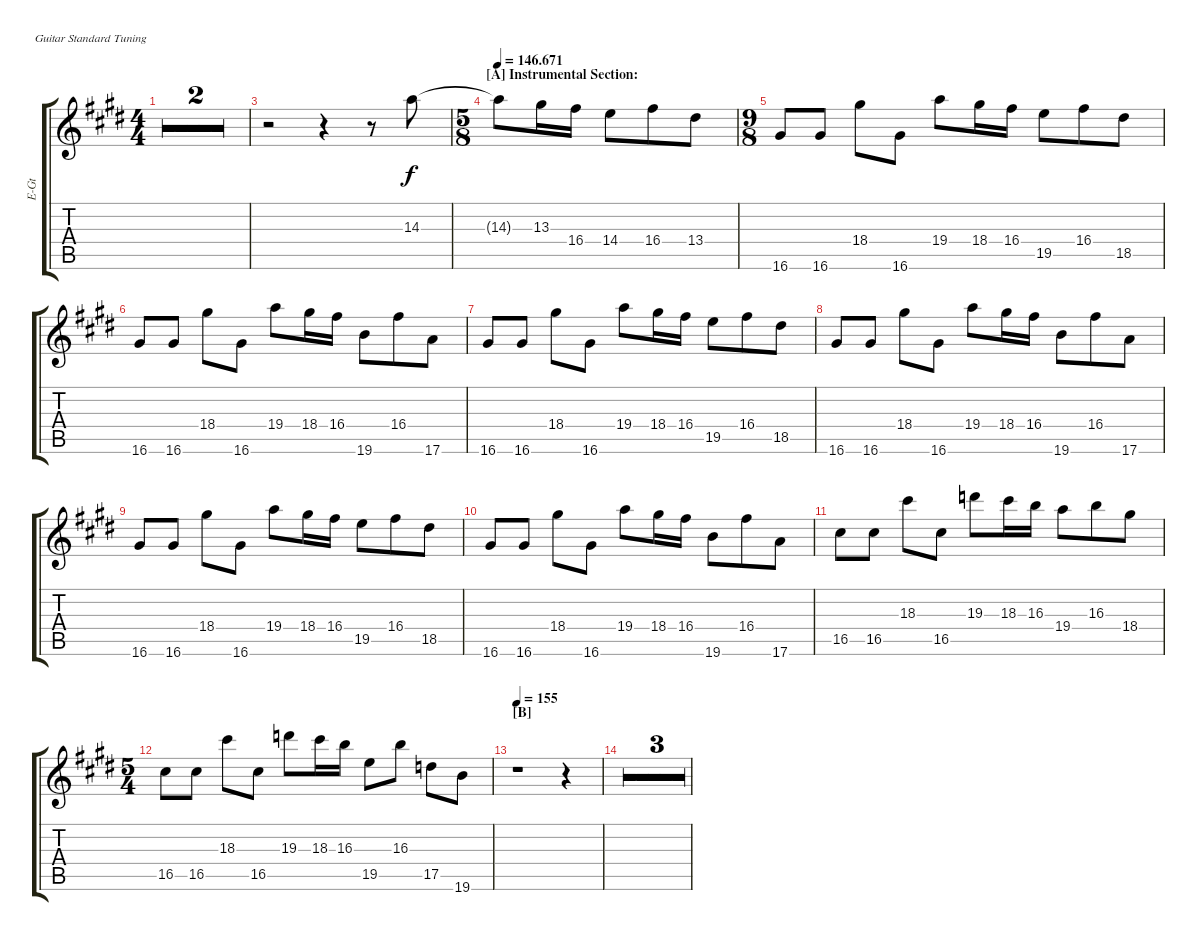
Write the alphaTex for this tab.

\defaultSystemsLayout 4
\bracketExtendMode groupsimilarinstruments
\otherSystemsTrackNameOrientation horizontal
\track ("Keyboard Solos" "E-Gt") {multiBarRest instrument distortionguitar}
\staff {score tabs}
\tuning (E4 B3 G3 D3 A2 E2)
\ts (4 4)
\tempo 140
\clef g2
\ks e
r.1{dy f} |
r.1 |
r.2 r.4 r.8 14.3{acc forcenatural}.8 |
\ts (5 8)
\beaming (8 2 3)
\section ("A" "Instrumental Section:")
\tempo
146.671 14.3{t acc forcenatural}.8 13.3{acc #}.16 16.4{acc #}.16 14.4{acc forcenatural}.8 16.4{acc #}.8 13.4{acc #}.8 |
\ts (9 8)
\beaming (8 2 2 2 3)
16.6{acc #}.8 16.6{acc #}.8 18.4{acc #}.8 16.6{acc #}.8 19.4{acc forcenatural}.8 18.4{acc #}.16 16.4{acc #}.16 19.5{acc forcenatural}.8 16.4{acc #}.8 18.5{acc #}.8 |
16.6{acc #}.8 16.6{acc #}.8 18.4{acc #}.8 16.6{acc #}.8 19.4{acc forcenatural}.8 18.4{acc #}.16 16.4{acc #}.16 19.6{acc forcenatural}.8 16.4{acc #}.8 17.6{acc forcenatural}.8 |
16.6{acc #}.8 16.6{acc #}.8 18.4{acc #}.8 16.6{acc #}.8 19.4{acc forcenatural}.8 18.4{acc #}.16 16.4{acc #}.16 19.5{acc forcenatural}.8 16.4{acc #}.8 18.5{acc #}.8 |
16.6{acc #}.8 16.6{acc #}.8 18.4{acc #}.8 16.6{acc #}.8 19.4{acc forcenatural}.8 18.4{acc #}.16 16.4{acc #}.16 19.6{acc forcenatural}.8 16.4{acc #}.8 17.6{acc forcenatural}.8 |
16.6{acc #}.8 16.6{acc #}.8 18.4{acc #}.8 16.6{acc #}.8 19.4{acc forcenatural}.8 18.4{acc #}.16 16.4{acc #}.16 19.5{acc forcenatural}.8 16.4{acc #}.8 18.5{acc #}.8 |
16.6{acc #}.8 16.6{acc #}.8 18.4{acc #}.8 16.6{acc #}.8 19.4{acc forcenatural}.8 18.4{acc #}.16 16.4{acc #}.16 19.6{acc forcenatural}.8 16.4{acc #}.8 17.6{acc forcenatural}.8 |
16.5{acc #}.8 16.5{acc #}.8 18.3{acc #}.8 16.5{acc #}.8 19.3{acc forcenatural}.8 18.3{acc #}.16 16.3{acc forcenatural}.16 19.4{acc forcenatural}.8 16.3{acc forcenatural}.8 18.4{acc #}.8 |
\ts (5 4)
\beaming (8 2 2 2 2 2)
16.5{acc #}.8 16.5{acc #}.8 18.3{acc #}.8 16.5{acc #}.8 19.3{acc forcenatural}.8 18.3{acc #}.16 16.3{acc forcenatural}.16 19.5{acc forcenatural}.8 16.3{acc forcenatural}.8 17.5{acc forcenatural}.8 19.6{acc forcenatural}.8 |
\section ("B" "")
\tempo 155
\ks c#minor
r.1 r.4 |
r.1 r.4 |
r.1 r.4 |
r.1 r.4
